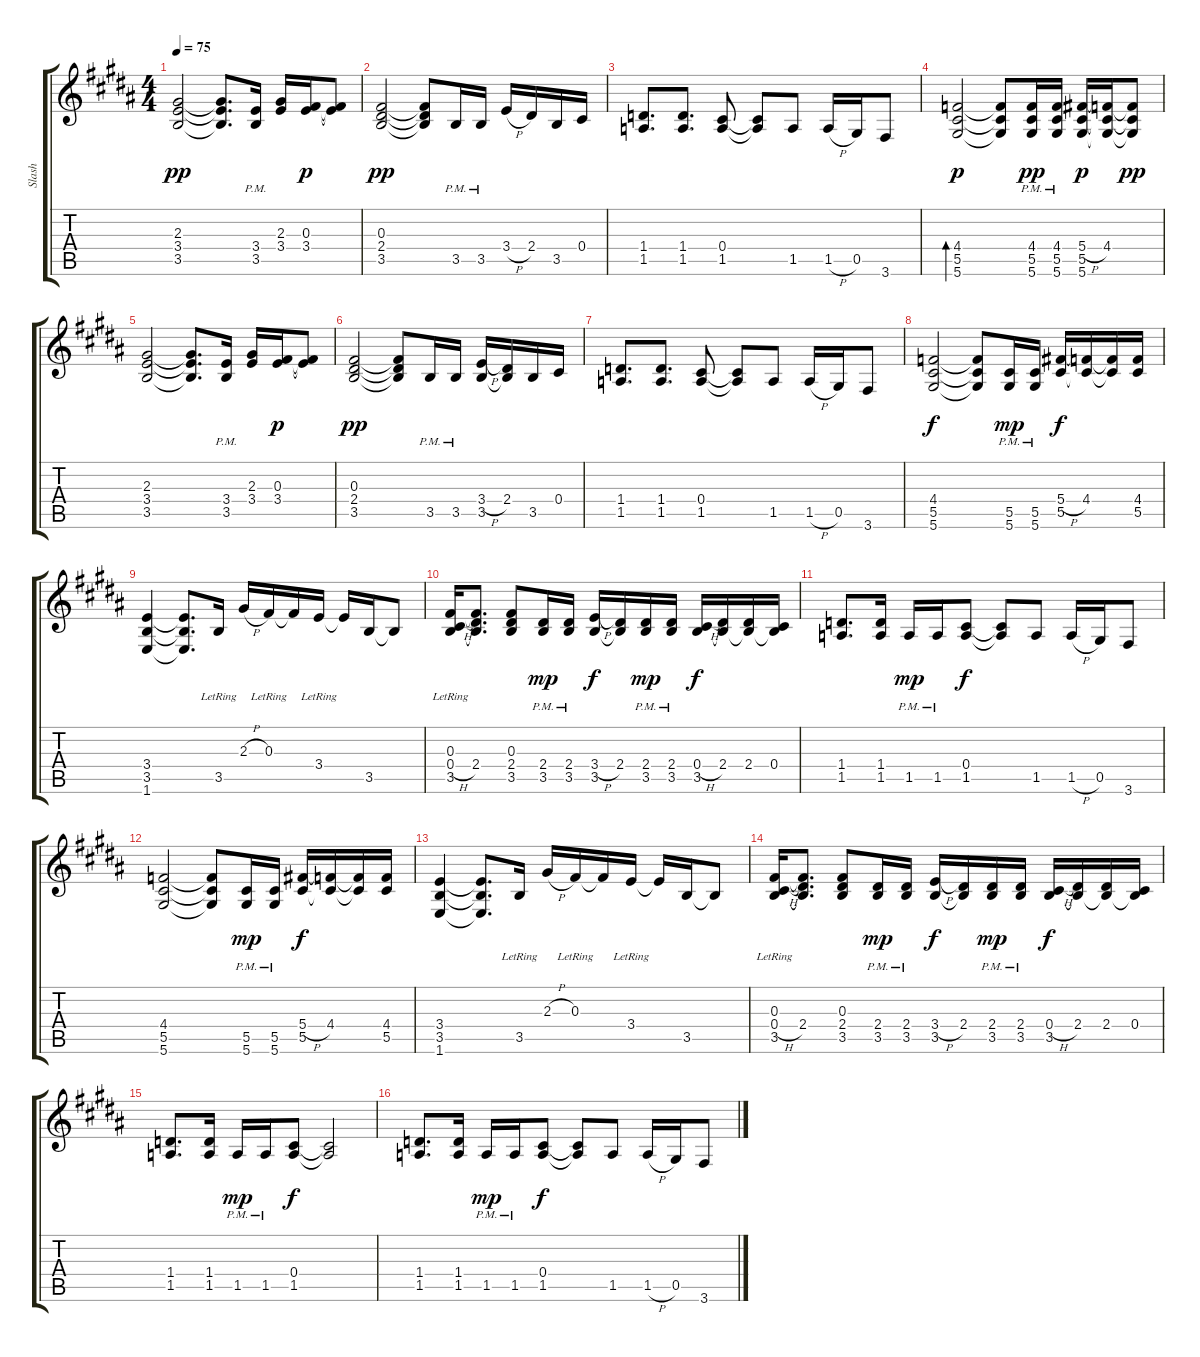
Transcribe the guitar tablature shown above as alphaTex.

\track ("Slash" "Slash") {instrument overdrivenguitar}
\staff {score tabs}
\tuning (Eb4 Bb3 Gb3 Db3 Ab2 Eb2) {hide}
\ts (4 4)
\tempo 75
\clef g2
\ks b
(2.3 3.4 3.5).2{dy pp} (2.3{t} 3.4{t} 3.5{t}).8{d} (3.4{pm} 3.5{pm}).16 (2.3 3.4).16 (0.3 3.4).16{dy p} (0.3{t} 3.4{t}).8 |
(0.3 2.4 3.5).2{dy pp} (0.3{t} 2.4{t} 3.5{t}).8 3.5{pm}.16 3.5{pm}.16 3.4{h}.16 2.4.16 3.5.16 0.4.16 |
(1.4 1.5).8{d} (1.4 1.5).8{d} (0.4 1.5).8 (0.4{t} 1.5{t}).8 1.5.8 1.5{h}.16 0.5.16 3.6.8 |
(4.4 5.5 5.6).2{bd 120 dy p} (4.4{t} 5.5{t} 5.6{t}).8 (4.4{pm} 5.5{pm} 5.6{pm}).16{dy pp} (4.4{pm} 5.5{pm} 5.6{pm}).16 (5.4{h} 5.5 5.6).16{dy p} (4.4 5.5{t} 5.6{t}).16 (4.4{t} 5.5{t} 5.6{t}).8{dy pp} |
(2.3 3.4 3.5).2 (2.3{t} 3.4{t} 3.5{t}).8{d} (3.4{pm} 3.5{pm}).16 (2.3 3.4).16 (0.3 3.4).16{dy p} (0.3{t} 3.4{t}).8 |
(0.3 2.4 3.5).2{dy pp} (0.3{t} 2.4{t} 3.5{t}).8 3.5{pm}.16 3.5{pm}.16 (3.4{h} 3.5).16 (2.4 3.5{t}).16 3.5.16 0.4.16 |
(1.4 1.5).8{d} (1.4 1.5).8{d} (0.4 1.5).8 (0.4{t} 1.5{t}).8 1.5.8 1.5{h}.16 0.5.16 3.6.8 |
(4.4 5.5 5.6).2{dy f} (4.4{t} 5.5{t} 5.6{t}).8 (5.5{pm} 5.6{pm}).16{dy mp} (5.5{pm} 5.6{pm}).16 (5.4{h} 5.5).16{dy f} (4.4 5.5{t}).16 (4.4{t} 5.5{t}).16 (4.4 5.5).16 |
(3.4 3.5 1.6).4 (3.4{t} 3.5{t} 1.6{t}).8{d} 3.5{lr}.16 2.3{h}.16 0.3{lr}.16 0.3{t}.16 3.4{lr}.16 3.4{t}.16 3.5.16 3.5{t}.8 |
(0.3{lr} 0.4{h} 3.5{lr}).16 (0.3{t} 2.4 3.5{t}).8{d} (0.3 2.4 3.5).8 (2.4{pm} 3.5{pm}).16{dy mp} (2.4{pm} 3.5{pm}).16 (3.4{h} 3.5).16{dy f} (2.4 3.5{t}).16 (2.4{pm} 3.5{pm}).16{dy mp} (2.4{pm} 3.5{pm}).16 (0.4{h} 3.5).16{dy f} (2.4 3.5{t}).16 (2.4 3.5{t}).16 (0.4 3.5{t}).16 |
(1.4 1.5).8{d} (1.4 1.5).16 1.5{pm}.16{dy mp} 1.5{pm}.16 (0.4 1.5).8{dy f} (0.4{t} 1.5{t}).8 1.5.8 1.5{h}.16 0.5.16 3.6.8 |
(4.4 5.5 5.6).2 (4.4{t} 5.5{t} 5.6{t}).8 (5.5{pm} 5.6{pm}).16{dy mp} (5.5{pm} 5.6{pm}).16 (5.4{h} 5.5).16{dy f} (4.4 5.5{t}).16 (4.4{t} 5.5{t}).16 (4.4 5.5).16 |
(3.4 3.5 1.6).4 (3.4{t} 3.5{t} 1.6{t}).8{d} 3.5{lr}.16 2.3{h}.16 0.3{lr}.16 0.3{t}.16 3.4{lr}.16 3.4{t}.16 3.5.16 3.5{t}.8 |
(0.3{lr} 0.4{h} 3.5{lr}).16 (0.3{t} 2.4 3.5{t}).8{d} (0.3 2.4 3.5).8 (2.4{pm} 3.5{pm}).16{dy mp} (2.4{pm} 3.5{pm}).16 (3.4{h} 3.5).16{dy f} (2.4 3.5{t}).16 (2.4{pm} 3.5{pm}).16{dy mp} (2.4{pm} 3.5{pm}).16 (0.4{h} 3.5).16{dy f} (2.4 3.5{t}).16 (2.4 3.5{t}).16 (0.4 3.5{t}).16 |
(1.4 1.5).8{d} (1.4 1.5).16 1.5{pm}.16{dy mp} 1.5{pm}.16 (0.4 1.5).8{dy f} (0.4{t} 1.5{t}).2 |
(1.4 1.5).8{d} (1.4 1.5).16 1.5{pm}.16{dy mp} 1.5{pm}.16 (0.4 1.5).8{dy f} (0.4{t} 1.5{t}).8 1.5.8 1.5{h}.16 0.5.16 3.6.8
